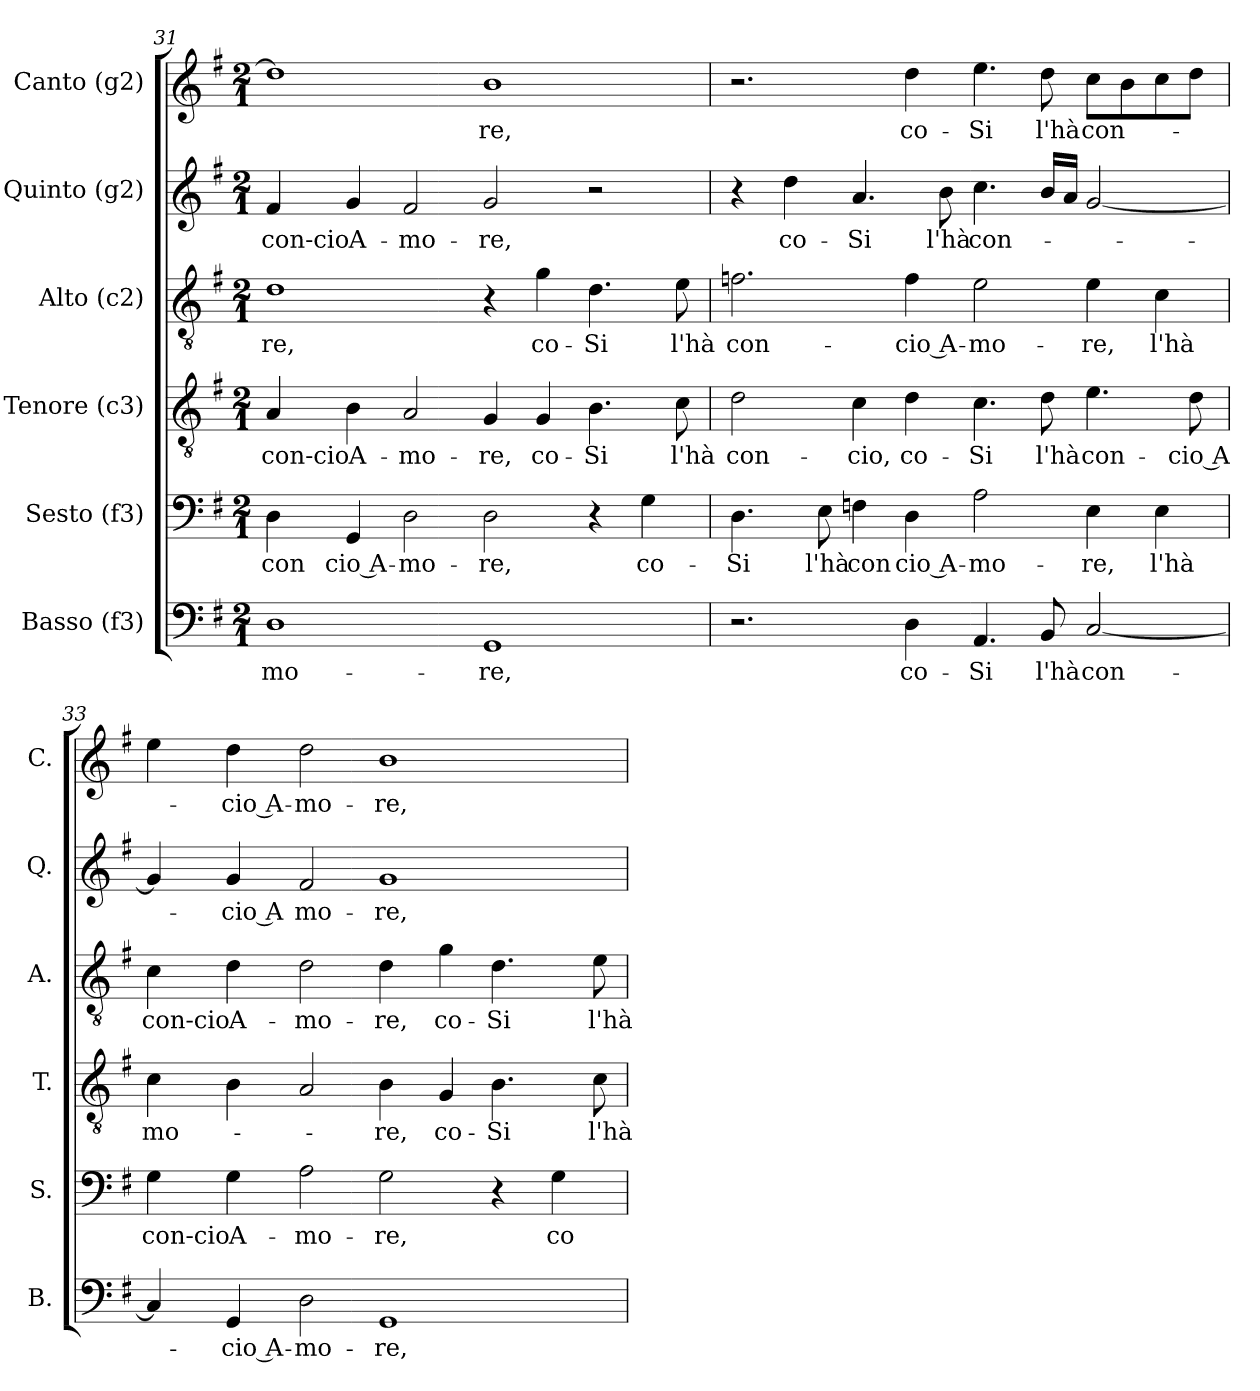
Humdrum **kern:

**kern	**text	**kern	**text	**kern	**text	**kern	**text	**kern	**text	**kern	**text
*part6	*part6	*part5	*part5	*part4	*part4	*part3	*part3	*part2	*part2	*part1	*part1
*staff6	*staff6	*staff5	*staff5	*staff4	*staff4	*staff3	*staff3	*staff2	*staff2	*staff1	*staff1
*I"Basso (f3)	*	*I"Sesto (f3)	*	*I"Tenore (c3)	*	*I"Alto (c2)	*	*I"Quinto (g2)	*	*I"Canto (g2)	*
*I'B.	*	*I'S.	*	*I'T.	*	*I'A.	*	*I'Q.	*	*I'C.	*
!!LO:LB:g=z
*clefF4	*	*clefF4	*	*clefGv2	*	*clefGv2	*	*clefG2	*	*clefG2	*
*k[f#]	*	*k[f#]	*	*k[f#]	*	*k[f#]	*	*k[f#]	*	*k[f#]	*
*G:	*	*G:	*	*G:	*	*G:	*	*G:	*	*G:	*
*M2/1	*	*M2/1	*	*M2/1	*	*M2/1	*	*M2/1	*	*M2/1	*
=31	=31	=31	=31	=31	=31	=31	=31	=31	=31	=31	=31
!	!LO:LY:b:cj	!	!LO:LY:b:cj	!	!LO:LY:b	!	!LO:LY:b:cj	!	!LO:LY:b:cj	!	!
1D	-mo-	4D\	con	4A/	con-cio	1d	-re,	4f#/	con-cio	1dd]	.
!	!	!	!LO:LY:b:rj	!	!LO:LY:b	!	!	!	!LO:LY:b	!	!
.	.	4GG/	cio A-	4B\	A-	.	.	4g/	A-	.	.
!	!	!	!LO:LY:b:rj	!	!LO:LY:b:cj	!	!	!	!LO:LY:b:rj	!	!
.	.	2D\	-mo-	2A/	-mo-	.	.	2f#/	-mo-	.	.
!	!LO:LY:b:cj	!	!LO:LY:b:cj	!	!LO:LY:b:cj	!	!	!	!LO:LY:b:cj	!	!LO:LY:b:cj
1GG	-re,	2D\	-re,	4G/	-re,	4r	.	2g/	-re,	1b	-re,
!	!	!	!	!	!LO:LY:b:cj	!	!LO:LY:b:cj	!	!	!	!
.	.	.	.	4G/	co-	4g\	co-	.	.	.	.
!	!	!	!	!	!LO:LY:b:cj	!	!LO:LY:b:rj	!	!	!	!
.	.	4r	.	4.B\	-Si	4.d\	-Si	2r	.	.	.
!	!	!	!LO:LY:b:cj	!	!	!	!	!	!	!	!
.	.	4G\	co-	.	.	.	.	.	.	.	.
!	!	!	!	!	!LO:LY:b:cj	!	!LO:LY:b:cj	!	!	!	!
.	.	.	.	8c\	l'hà	8e\	l'hà	.	.	.	.
=32	=32	=32	=32	=32	=32	=32	=32	=32	=32	=32	=32
!	!	!	!LO:LY:b:cj	!	!LO:LY:b:cj	!	!LO:LY:b:cj	!	!	!	!
2.r	.	4.D\	-Si	2d\	con-	2.fn\	con-	4r	.	2.r	.
!	!	!	!	!	!	!	!	!	!LO:LY:b:rj	!	!
.	.	.	.	.	.	.	.	4dd\	co-	.	.
!	!	!	!LO:LY:b:cj	!	!	!	!	!	!	!	!
.	.	8E\	l'hà	.	.	.	.	.	.	.	.
!	!	!	!LO:LY:b:cj	!	!LO:LY:b:cj	!	!	!	!LO:LY:b:rj	!	!
.	.	4Fn\	con	4c\	-cio,	.	.	4.a/	-Si	.	.
!	!LO:LY:b:cj	!	!LO:LY:b:rj	!	!LO:LY:b:cj	!	!LO:LY:b:rj	!	!	!	!LO:LY:b:cj
4D\	co-	4D\	cio A-	4d\	co-	4f\	-cio A-	.	.	4dd\	co-
!	!	!	!	!	!	!	!	!	!LO:LY:b:cj	!	!
.	.	.	.	.	.	.	.	8b\	l'hà	.	.
!	!LO:LY:b:cj	!	!LO:LY:b:cj	!	!LO:LY:b:cj	!	!LO:LY:b:cj	!	!LO:LY:b	!	!LO:LY:b:cj
4.AA/	-Si	2A\	-mo-	4.c\	-Si	2e\	-mo-	4.cc\	con-	4.ee\	-Si
!	!LO:LY:b:cj	!	!	!	!LO:LY:b:cj	!	!	!	!	!	!LO:LY:b:cj
8BB/	l'hà	.	.	8d\	l'hà	.	.	16b/L	.	8dd\	l'hà
.	.	.	.	.	.	.	.	16a/J	.	.	.
!	!LO:LY:b:cj	!	!LO:LY:b:cj	!	!LO:LY:b:cj	!	!LO:LY:b:cj	!	!	!	!LO:LY:b
[>2C/	con-	4E\	-re,	4.e\	con-	4e\	-re,	[>2g/	.	8cc\L	con-
.	.	.	.	.	.	.	.	.	.	8b\	.
!	!	!	!LO:LY:b:cj	!	!	!	!LO:LY:b:cj	!	!	!	!
.	.	4E\	l'hà	.	.	4c\	l'hà	.	.	8cc\	.
!	!	!	!	!	!LO:LY:b:rj	!	!	!	!	!	!
.	.	.	.	8d\	-cio A	.	.	.	.	8dd\J	.
!!LO:PB:g=z
=33	=33	=33	=33	=33	=33	=33	=33	=33	=33	=33	=33
!	!	!	!LO:LY:b	!	!LO:LY:b	!	!LO:LY:b:cj	!	!	!	!
*	*	*	*	*	*	*	*	*^	*	*^	*
4C/]	.	4G\	con-cio	4c\	mo-	4c\	con-cio	4g/]	64ryy	.	4ee\	64ryy	.
.	.	.	.	.	.	.	.	.	1ryy	.	.	1ryy	.
!	!LO:LY:b:rj	!	!LO:LY:b	!	!	!	!LO:LY:b	!	!	!LO:LY:b:rj	!	!	!LO:LY:b:rj
4GG/	-cio A-	4G\	A-	4B\	.	4d\	A-	4g/	.	-cio A	4dd\	.	-cio A-
!	!LO:LY:b:rj	!	!LO:LY:b:cj	!	!	!	!LO:LY:b:rj	!	!	!LO:LY:b:cj	!	!	!LO:LY:b:rj
2D\	-mo-	2A\	-mo-	2A/	.	2d\	-mo-	2f#/	.	mo-	2dd\	.	-mo-
!	!LO:LY:b:cj	!	!LO:LY:b:cj	!	!LO:LY:b:cj	!	!LO:LY:b:cj	!	!	!LO:LY:b:cj	!	!	!LO:LY:b:cj
1GG	-re,	2G\	-re,	4B\	-re,	4d\	-re,	1g	.	-re,	1b	.	-re,
.	.	.	.	.	.	.	.	.	2ryy	.	.	2ryy	.
!	!	!	!	!	!LO:LY:b:cj	!	!LO:LY:b:cj	!	!	!	!	!	!
.	.	.	.	4G/	co-	4g\	co-	.	.	.	.	.	.
!	!	!	!	!	!LO:LY:b:cj	!	!LO:LY:b:rj	!	!	!	!	!	!
.	.	4r	.	4.B\	-Si	4.d\	-Si	.	.	.	.	.	.
.	.	.	.	.	.	.	.	.	4ryy	.	.	4ryy	.
!	!	!	!LO:LY:b:cj	!	!	!	!	!	!	!	!	!	!
.	.	4G\	co-	.	.	.	.	.	.	.	.	.	.
.	.	.	.	.	.	.	.	.	8...ryy	.	.	8...ryy	.
!	!	!	!	!	!LO:LY:b:cj	!	!LO:LY:b:cj	!	!	!	!	!	!
.	.	.	.	8c\	l'hà	8e\	l'hà	.	.	.	.	.	.
*	*	*	*	*	*	*	*	*v	*v	*	*	*	*
*	*	*	*	*	*	*	*	*	*	*v	*v	*
=	=	=	=	=	=	=	=	=	=	=	=
*-	*-	*-	*-	*-	*-	*-	*-	*-	*-	*-	*-
